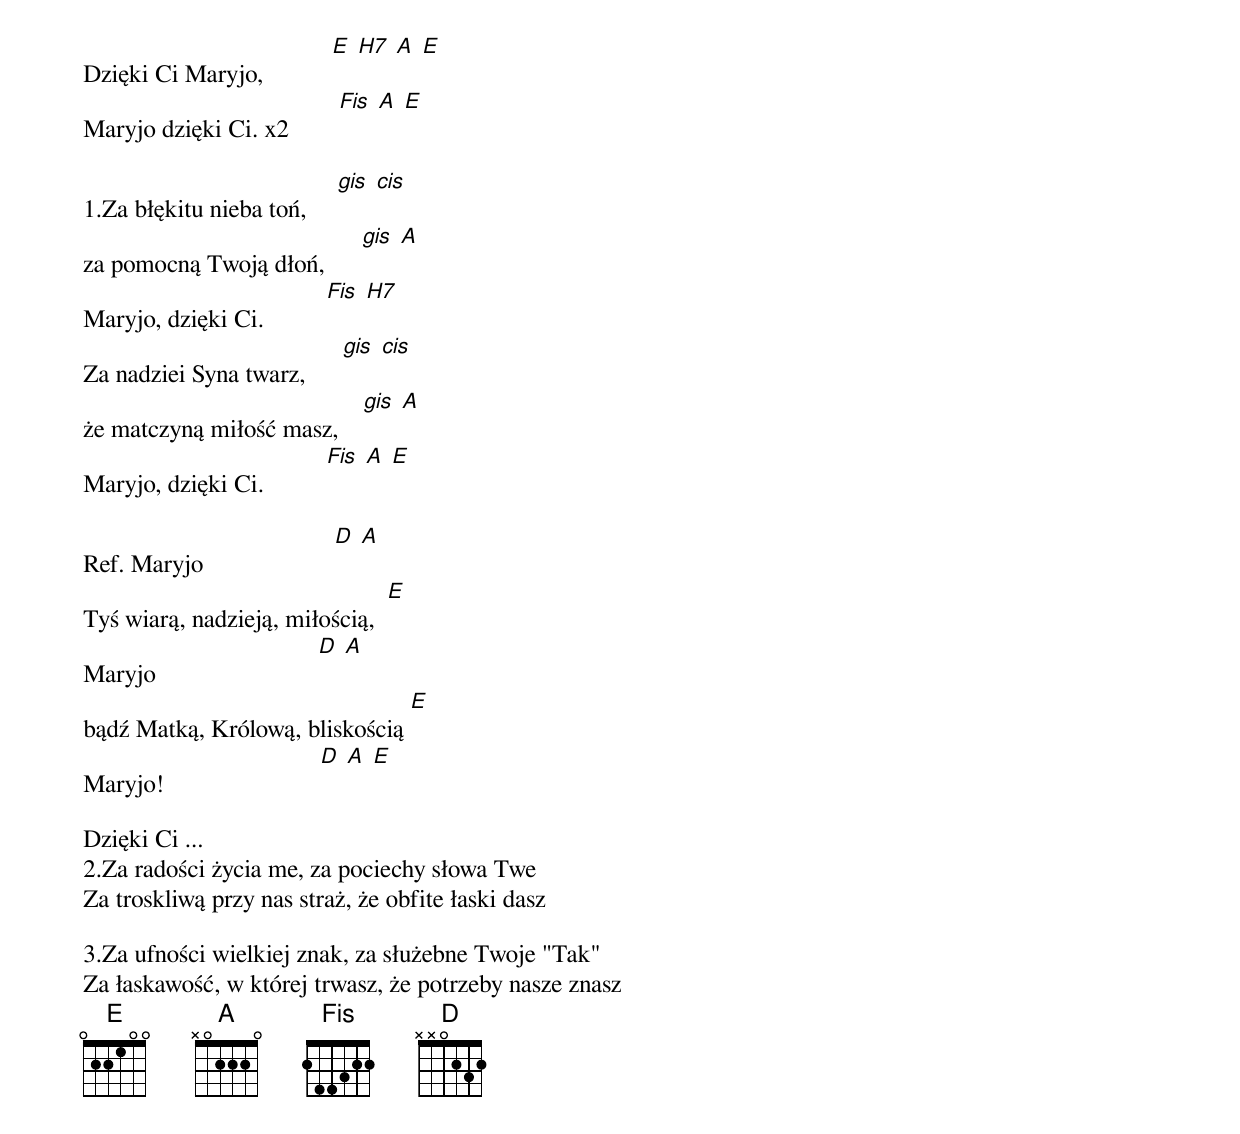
Dzięki Ci Maryjo,           [E] [H7] [A] [E]
Maryjo dzięki Ci. x2        [Fis] [A] [E]

1.Za błękitu nieba toń,     [gis] [cis]
za pomocną Twoją dłoń,      [gis] [A]
Maryjo, dzięki Ci.          [Fis] [H7]
Za nadziei Syna twarz,      [gis] [cis]
że matczyną miłość masz,    [gis] [A]
Maryjo, dzięki Ci.          [Fis] [A] [E]

Ref. Maryjo                     [D] [A]
Tyś wiarą, nadzieją, miłością,  [E]
Maryjo                          [D] [A]
bądź Matką, Królową, bliskością [E]
Maryjo!                         [D] [A] [E]

Dzięki Ci ...
2.Za radości życia me, za pociechy słowa Twe
Za troskliwą przy nas straż, że obfite łaski dasz

3.Za ufności wielkiej znak, za służebne Twoje "Tak"
Za łaskawość, w której trwasz, że potrzeby nasze znasz
